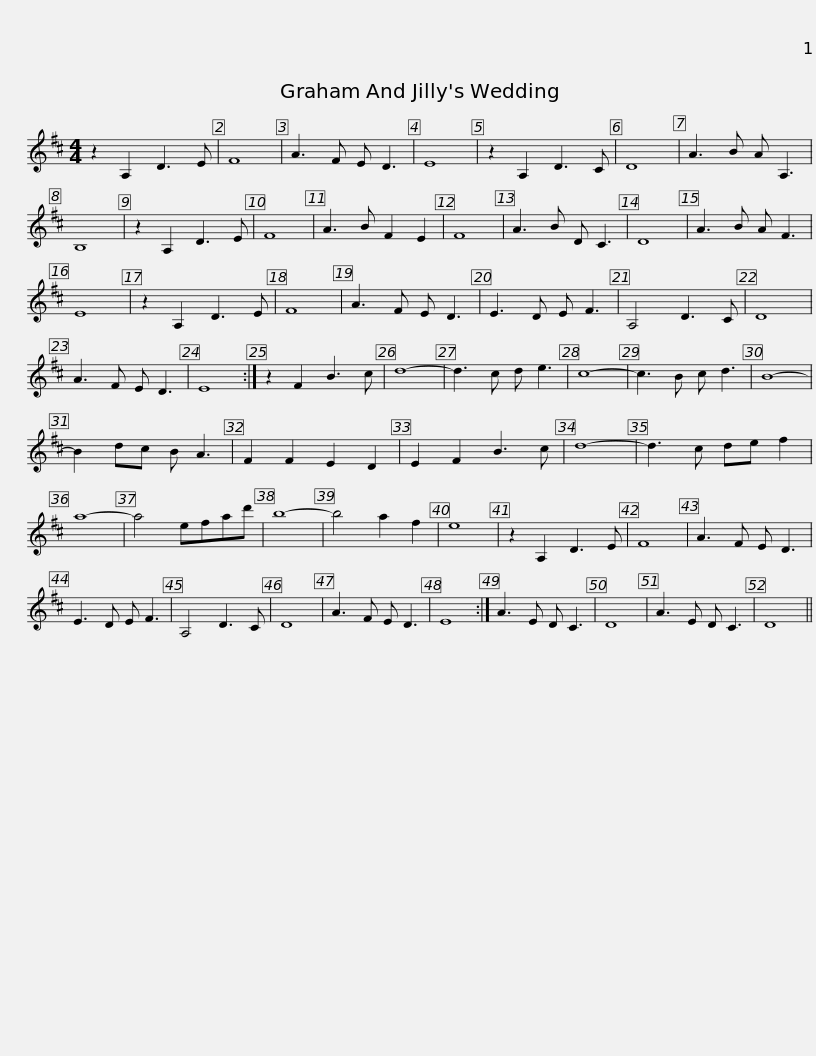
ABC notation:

X:1
L:1/8
M:4/4
I:linebreak $
K:D
V:1 treble
V:1
 z2 A,2 D3 E | F8 | A3 F E D3 | E8 | z2 A,2 D3 C | %5
 D8 | A3 B A A,3 | B,8 | z2 A,2 D3 E | F8 |$ %10
 A3 B F2 E2 | F8 | A3 B D C3 | D8 | A3 B A F3 | %15
 E8 | z2 A,2 D3 E | F8 | A3 F E D3 | E3 D E F3 |$ %20
 A,4 D3 C | D8 | A3 F E D3 | E8 :| z2 F2 B3 c | %25
 d8- | d3 c d e3 | c8- | c3 B c d3 | B8- | %30
 B2 dc B A3 |$ F2 F2 E2 D2 | E2 F2 B3 c | d8- | d3 c de f2 | %35
 a8- | a4 efad' | b8- | b4 a2 f2 | e8 | %40
 z2 A,2 D3 E | F8 |$ A3 F E D3 | E3 D E F3 | A,4 D3 C | %45
 D8 | A3 F E D3 | E8 :| A3 E D C3 | D8 | %50
 A3 E D C3 |$ D8 || %52
